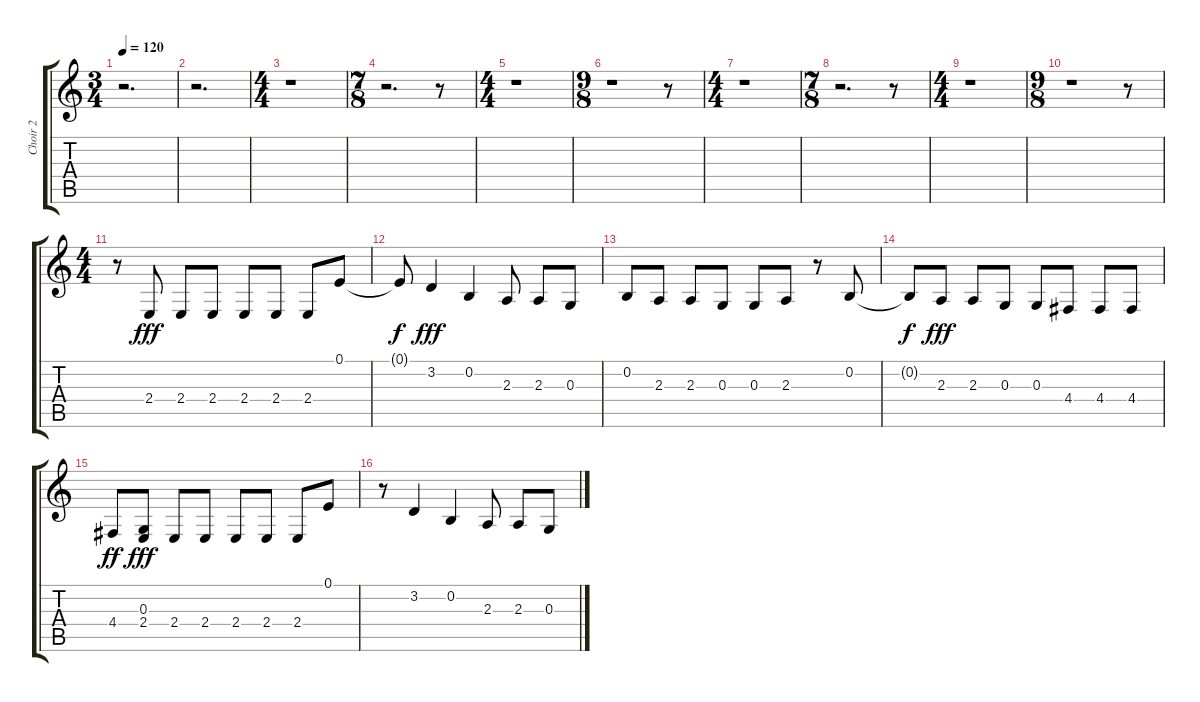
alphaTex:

\track ("Choir 2" "Choir 2") {instrument choiraahs}
\staff {score tabs}
\tuning (E4 B3 G3 D3 A2 E2) {hide}
\ts (3 4)
\tempo 120
\clef g2
\ks c
r.2{d dy fff} |
r.2{d} |
\ts (4 4)
r.1 |
\ts (7 8)
r.2{d} r.8 |
\ts (4 4)
r.1 |
\ts (9 8)
r.1 r.8 |
\ts (4 4)
r.1 |
\ts (7 8)
r.2{d} r.8 |
\ts (4 4)
r.1 |
\ts (9 8)
r.1 r.8 |
\ts (4 4)
r.8 2.4.8{volume 16} 2.4.8 2.4.8 2.4.8 2.4.8 2.4.8 0.1.8 |
0.1{t}.8{dy f} 3.2.4{dy fff} 0.2.4 2.3.8 2.3.8 0.3.8 |
0.2.8 2.3.8 2.3.8 0.3.8 0.3.8 2.3.8 r.8 0.2.8 |
0.2{t}.8{dy f} 2.3.8{dy fff} 2.3.8 0.3.8 0.3.8 4.4.8 4.4.8 4.4.8 |
4.4.8{dy ff} (0.3 2.4).8{dy fff} 2.4.8 2.4.8 2.4.8 2.4.8 2.4.8 0.1.8 |
r.8 3.2.4 0.2.4 2.3.8 2.3.8 0.3.8
